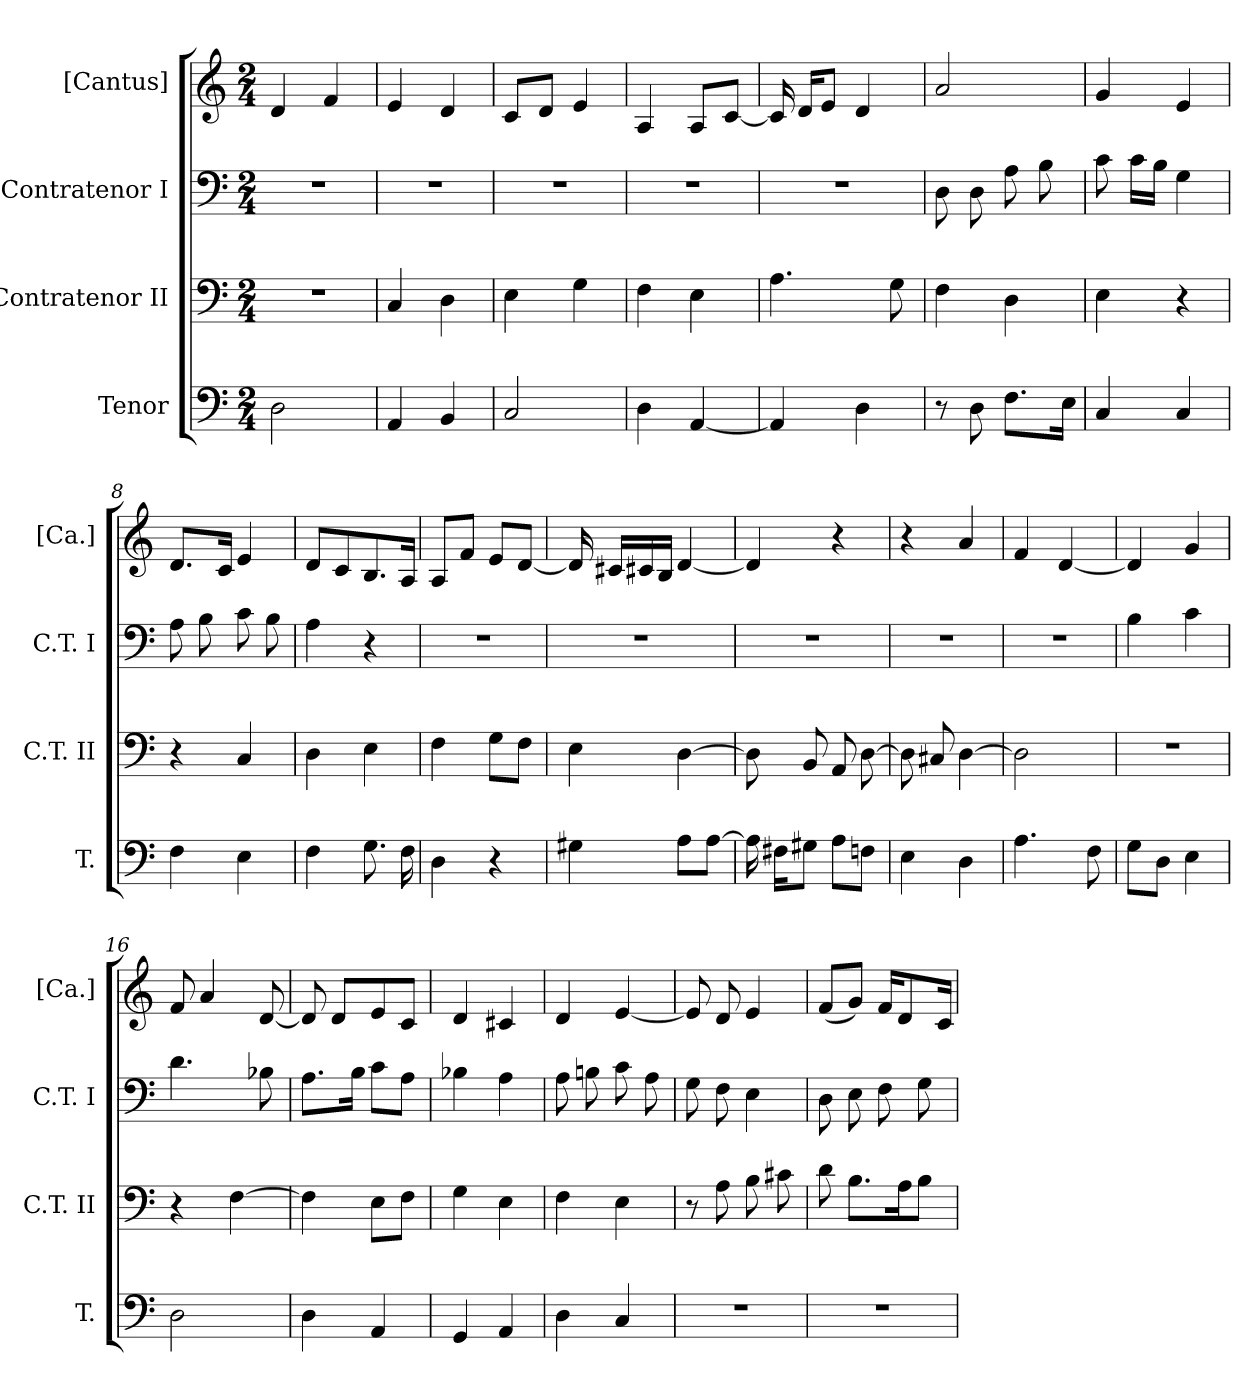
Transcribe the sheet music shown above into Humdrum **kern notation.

**kern	**kern	**kern	**kern
*part4	*part3	*part2	*part1
*staff4	*staff3	*staff2	*staff1
*I"Tenor	*I"Contratenor II	*I"Contratenor I	*I"[Cantus]
*I'T.	*I'C.T. II	*I'C.T. I	*I'[Ca.]
*clefF4	*clefF4	*clefF4	*clefG2
*ITrd7c12	*ITrd14c24	*ITrd14c24	*
*k[]	*k[]	*k[]	*k[]
*M2/4	*M2/4	*M2/4	*M2/4
=1	=1	=1	=1
2DD\	2r	2r	4d/
.	.	.	4f/
=2	=2	=2	=2
4AAA/	4CCC/	2r	4e/
4BBB/	4DDD\	.	4d/
=3	=3	=3	=3
2CC/	4EEE\	2r	8c/L
.	.	.	8d/J
.	4GGG\	.	4e/
=4	=4	=4	=4
4DD\	4FFF\	2r	4A/
[4AAA/	4EEE\	.	8A/L
.	.	.	[8c/J
=5	=5	=5	=5
4AAA/]	4.AAA\	2r	16c/]
.	.	.	16d/KL
.	.	.	8e/J
4DD\	.	.	4d/
.	8GGG\	.	.
=6	=6	=6	=6
8r	4FFF\	8DDD\	2a/
8DD\	.	8DDD\	.
8.FF\L	4DDD\	8AAA\	.
.	.	8BBB\	.
16EE\Jk	.	.	.
=7	=7	=7	=7
4CC/	4EEE\	8CC\	4g/
.	.	16CC\LL	.
.	.	16BBB\JJ	.
4CC/	4r	4GGG\	4e/
=8	=8	=8	=8
4FF\	4r	8AAA\	8.d/L
.	.	8BBB\	.
.	.	.	16c/Jk
4EE\	4CCC/	8CC\	4e/
.	.	8BBB\	.
=9	=9	=9	=9
4FF\	4DDD\	4AAA\	8d/L
.	.	.	8c/
8.GG\	4EEE\	4r	8.B/
16FF\	.	.	16A/Jk
=10	=10	=10	=10
4DD\	4FFF\	2r	8A/L
.	.	.	8f/J
4r	8GGG\L	.	8e/L
.	8FFF\J	.	[8d/J
=11	=11	=11	=11
4GG#X\	4EEE\	2r	16d/]
.	.	.	16c#X/LL
.	.	.	16c#X/
.	.	.	16B/JJ
8AA\L	[4DDD\	.	[4d/
[8AA\J	.	.	.
=12	=12	=12	=12
16AA\]	8DDD\]	2r	4d/]
16FF#X\KL	.	.	.
8GG#X\J	8BBBB/	.	.
8AA\L	8AAAA/	.	4r
8FFn\J	[8DDD\	.	.
=13	=13	=13	=13
4EE\	8DDD\]	2r	4r
.	8CCC#X/	.	.
4DD\	[4DDD\	.	4a/
=14	=14	=14	=14
4.AA\	2DDD\]	2r	4f/
.	.	.	[4d/
8FF\	.	.	.
=15	=15	=15	=15
8GG\L	2r	4BBB\	4d/]
8DD\J	.	.	.
4EE\	.	4CC\	4g/
=16	=16	=16	=16
2DD\	4r	4.DD\	8f/
.	.	.	4a/
.	[4FFF\	.	.
.	.	8BBB-X\	[8d/
=17	=17	=17	=17
4DD\	4FFF\]	8.AAA\L	8d/]
.	.	.	8d/L
.	.	16BBB\Jk	.
4AAA/	8EEE\L	8CC\L	8e/
.	8FFF\J	8AAA\J	8c/J
=18	=18	=18	=18
4GGG/	4GGG\	4BBB-X\	4d/
4AAA/	4EEE\	4AAA\	4c#X/
=19	=19	=19	=19
4DD\	4FFF\	8AAA\	4d/
.	.	8BBBn\	.
4CC/	4EEE\	8CC\	[4e/
.	.	8AAA\	.
=20	=20	=20	=20
2r	8r	8GGG\	8e/]
.	8AAA\	8FFF\	8d/
.	8BBB\	4EEE\	4e/
.	8CC#X\	.	.
=21	=21	=21	=21
2r	8DD\	8DDD\	(<8f/L
.	8.BBB\L	8EEE\	8g/J)
.	.	8FFF\	16f/KL
.	16AAA\k	.	8d/
.	8BBB\J	8GGG\	.
.	.	.	16c/Jk
=	=	=	=
*-	*-	*-	*-
